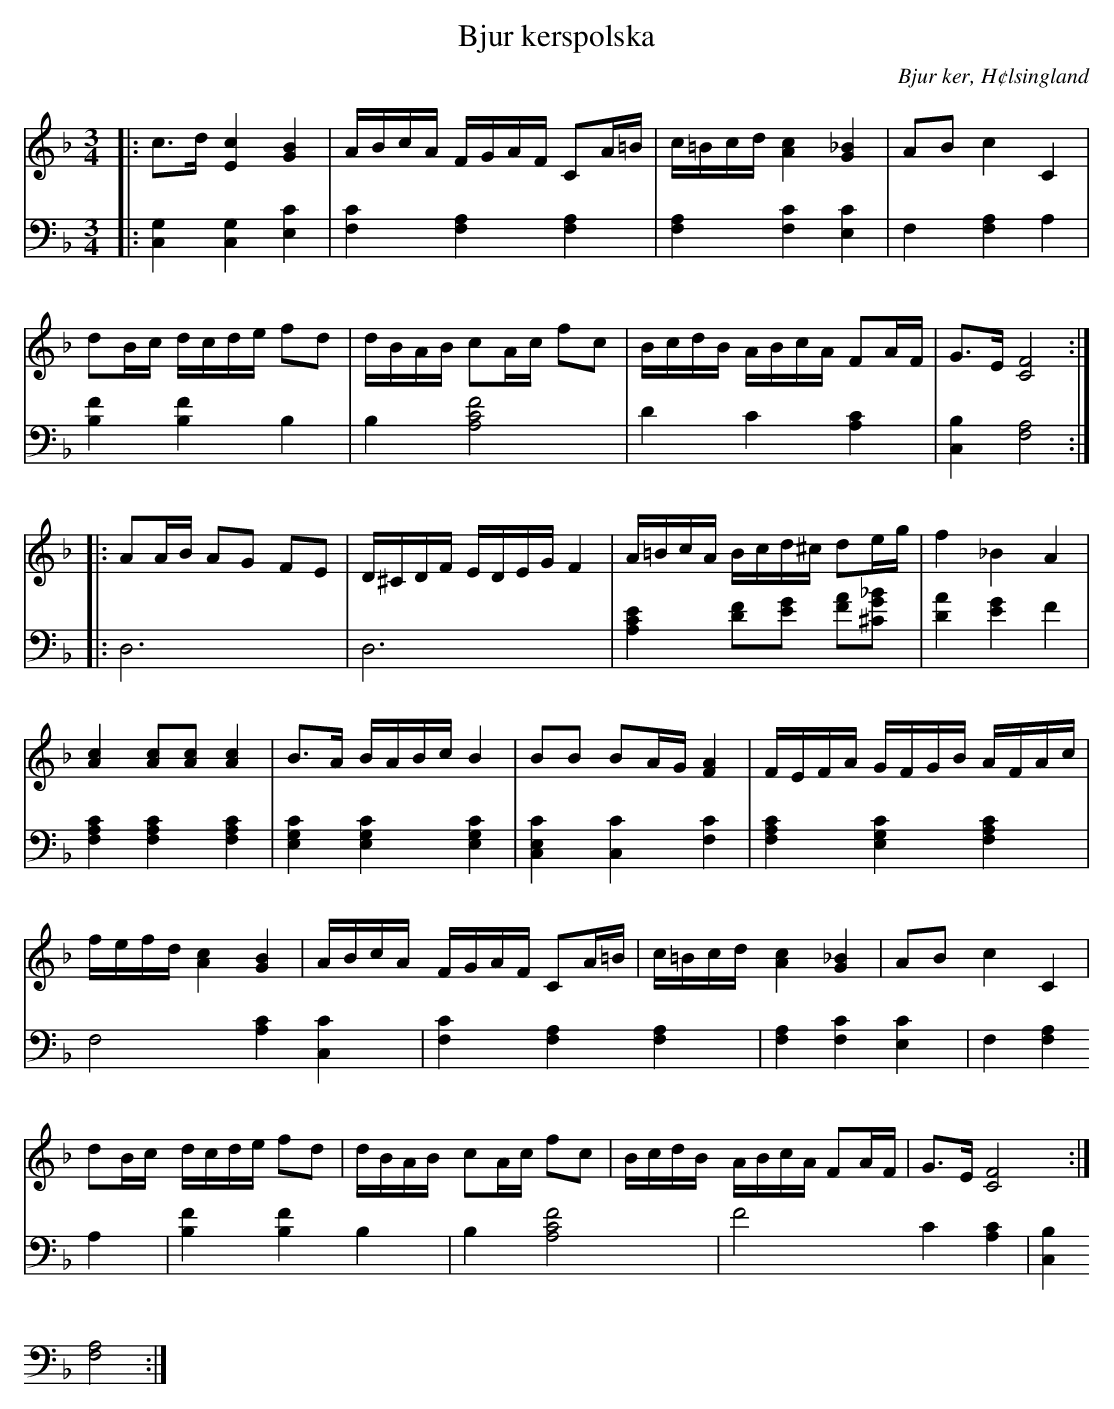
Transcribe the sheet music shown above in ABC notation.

X:1
T: Bjur kerspolska
O: Bjur ker, H¢lsingland
M: 3/4
L: 1/16
K: F
V:1
V:2
V:3 merge
V:1
|: c2>d2 [E4c4] [G4B4]|ABcA FGAF C2A=B|c=Bcd [A4c4] [G4_B4]|A2B2 c4 C4 |
d2Bc dcde f2d2|dBAB c2Ac f2c2|BcdB ABcA F2AF|G2>E2 [C8F8]:|
|:A2AB A2G2 F2E2|D^CDF EDEG F4|A=BcA Bcd^c d2eg|f4 _B4 A4 |
[A4c4] [A2c2][A2c2] [A4c4]|B2>A2 BABc B4|B2B2 B2AG [F4A4]|FEFA GFGB AFAc|
fefd [A4c4] [G4B4]|ABcA FGAF C2A=B|c=Bcd [A4c4] [G4_B4]|A2B2 c4 C4 |
d2Bc dcde f2d2|dBAB c2Ac f2c2|BcdB ABcA F2AF|G2>E2 [C8F8]:|
V:2 clef=bass
|: [C,4G,4] [C,4G,4] [E,4C4]|[F,4C4] [F,4A,4] [F,4A,4]|[F,4A,4] [F,4C4] [E,4C4]| F,4 [F,4A,4] A,4|
[B,4F4] [B,4F4] B,4|B,4 [A,8C8F8]|D4 C4 [A,4C4]|[C,4B,4] [F,8A,8]:|
|:D,12|D,12|[A,4C4E4] [D2F2][E2G2] [F2A2][^C2G2_B2]|
[D4A4] [E4G4] F4|[F,4A,4C4] [F,4A,4C4] [F,4A,4C4]|[E,4G,4C4] [E,4G,4C4] [E,4G,4C4]|[C,4E,4C4] [C,4C4] [F,4C4]|
[F,4A,4C4] [E,4G,4C4] [F,4A,4C4]|F,8 [A,4C4] [C,4C4]|[F,4C4] [F,4A,4] [F,4A,4]|[F,4A,4] [F,4C4] [E,4C4]|
F,4 [F,4A,4] A,4|[B,4F4] [B,4F4] B,4|B,4 [A,8C8F8]|F8 C4 [A,4C4]|[C,4B,4] [F,8A,8]:|
